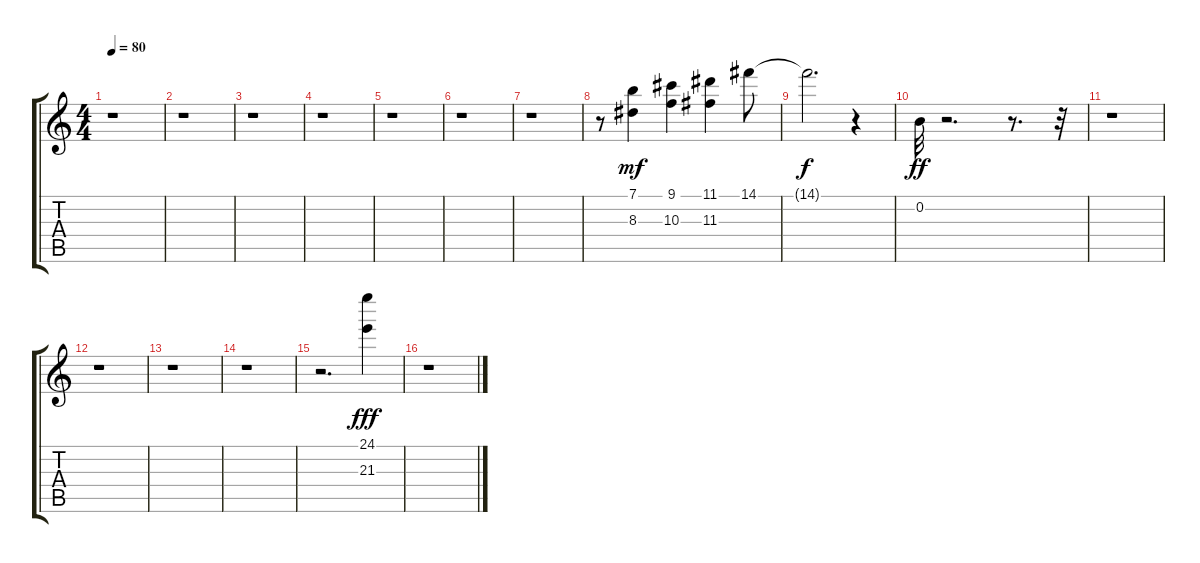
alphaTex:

\track "" {instrument overdrivenguitar}
\staff {score tabs}
\tuning (E4 B3 G3 D3 A2 E2) {hide}
\ts (4 4)
\tempo 80
\clef g2
\ks c
r.1{dy mf} |
r.1 |
r.1 |
r.1 |
r.1 |
r.1 |
r.1 |
r.8 (7.1 8.3).4 (9.1 10.3).4 (11.1 11.3).4 14.1.8 |
14.1{t}.2{d dy f} r.4 |
0.2.32{dy ff} r.2{d} r.8{d} r.32 |
r.1 |
r.1 |
r.1 |
r.1 |
r.2{d} (24.1 21.3).4{dy fff} |
r.1
